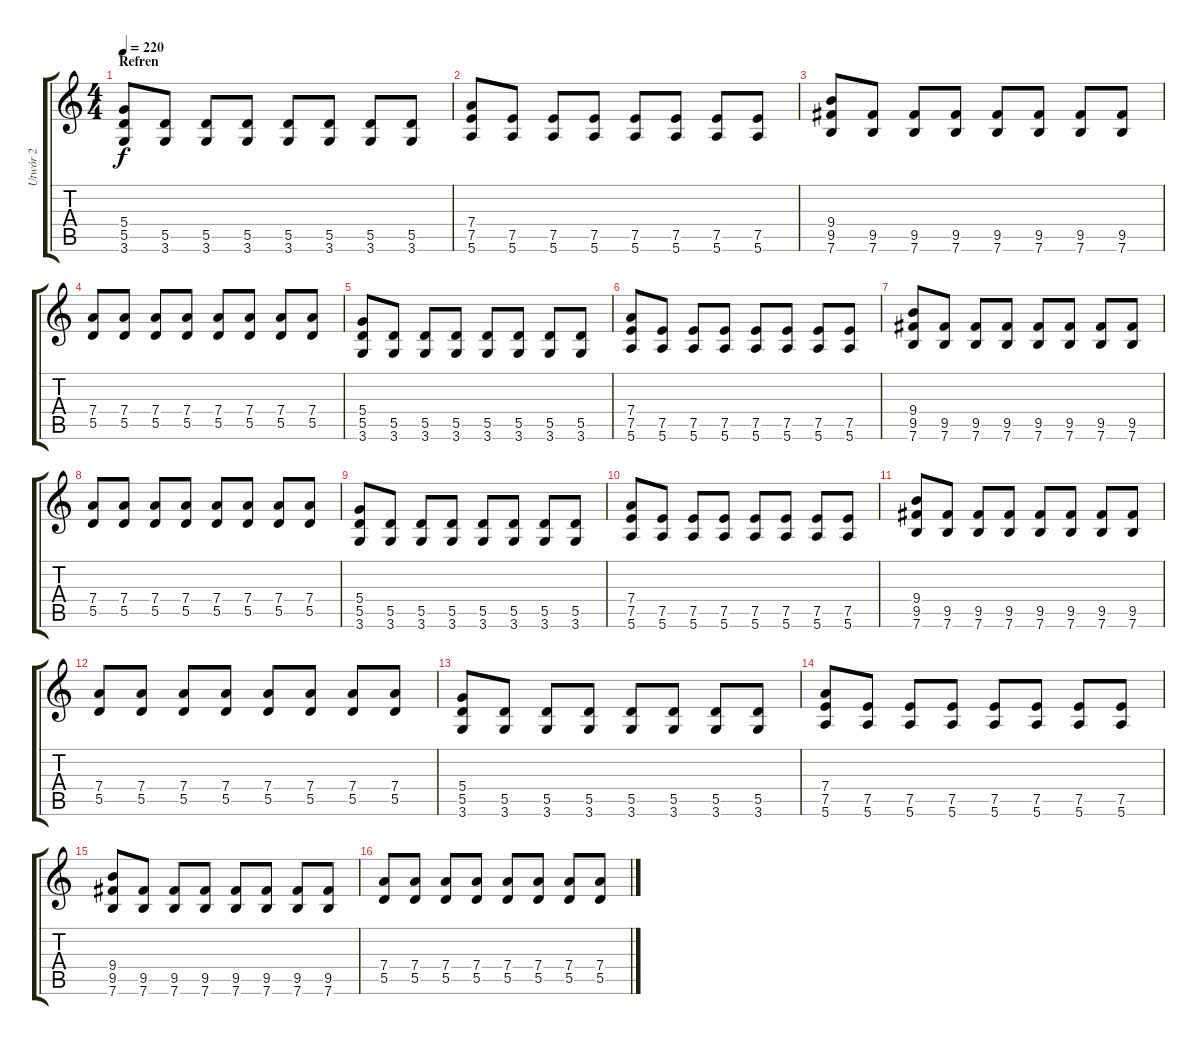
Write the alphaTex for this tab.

\track ("Utwór 2" "Utwór 2") {instrument distortionguitar}
\staff {score tabs}
\tuning (E4 B3 G3 D3 A2 E2) {hide}
\ts (4 4)
\section ("" "Refren")
\tempo 220
\clef g2
\ks c
(5.4 5.5 3.6).8{dy f} (5.5 3.6).8 (5.5 3.6).8 (5.5 3.6).8 (5.5 3.6).8 (5.5 3.6).8 (5.5 3.6).8 (5.5 3.6).8 |
(7.4 7.5 5.6).8 (7.5 5.6).8 (7.5 5.6).8 (7.5 5.6).8 (7.5 5.6).8 (7.5 5.6).8 (7.5 5.6).8 (7.5 5.6).8 |
(9.4 9.5 7.6).8 (9.5 7.6).8 (9.5 7.6).8 (9.5 7.6).8 (9.5 7.6).8 (9.5 7.6).8 (9.5 7.6).8 (9.5 7.6).8 |
(7.4 5.5).8 (7.4 5.5).8 (7.4 5.5).8 (7.4 5.5).8 (7.4 5.5).8 (7.4 5.5).8 (7.4 5.5).8 (7.4 5.5).8 |
(5.4 5.5 3.6).8 (5.5 3.6).8 (5.5 3.6).8 (5.5 3.6).8 (5.5 3.6).8 (5.5 3.6).8 (5.5 3.6).8 (5.5 3.6).8 |
(7.4 7.5 5.6).8 (7.5 5.6).8 (7.5 5.6).8 (7.5 5.6).8 (7.5 5.6).8 (7.5 5.6).8 (7.5 5.6).8 (7.5 5.6).8 |
(9.4 9.5 7.6).8 (9.5 7.6).8 (9.5 7.6).8 (9.5 7.6).8 (9.5 7.6).8 (9.5 7.6).8 (9.5 7.6).8 (9.5 7.6).8 |
(7.4 5.5).8 (7.4 5.5).8 (7.4 5.5).8 (7.4 5.5).8 (7.4 5.5).8 (7.4 5.5).8 (7.4 5.5).8 (7.4 5.5).8 |
(5.4 5.5 3.6).8 (5.5 3.6).8 (5.5 3.6).8 (5.5 3.6).8 (5.5 3.6).8 (5.5 3.6).8 (5.5 3.6).8 (5.5 3.6).8 |
(7.4 7.5 5.6).8 (7.5 5.6).8 (7.5 5.6).8 (7.5 5.6).8 (7.5 5.6).8 (7.5 5.6).8 (7.5 5.6).8 (7.5 5.6).8 |
(9.4 9.5 7.6).8 (9.5 7.6).8 (9.5 7.6).8 (9.5 7.6).8 (9.5 7.6).8 (9.5 7.6).8 (9.5 7.6).8 (9.5 7.6).8 |
(7.4 5.5).8 (7.4 5.5).8 (7.4 5.5).8 (7.4 5.5).8 (7.4 5.5).8 (7.4 5.5).8 (7.4 5.5).8 (7.4 5.5).8 |
(5.4 5.5 3.6).8 (5.5 3.6).8 (5.5 3.6).8 (5.5 3.6).8 (5.5 3.6).8 (5.5 3.6).8 (5.5 3.6).8 (5.5 3.6).8 |
(7.4 7.5 5.6).8 (7.5 5.6).8 (7.5 5.6).8 (7.5 5.6).8 (7.5 5.6).8 (7.5 5.6).8 (7.5 5.6).8 (7.5 5.6).8 |
(9.4 9.5 7.6).8 (9.5 7.6).8 (9.5 7.6).8 (9.5 7.6).8 (9.5 7.6).8 (9.5 7.6).8 (9.5 7.6).8 (9.5 7.6).8 |
(7.4 5.5).8 (7.4 5.5).8 (7.4 5.5).8 (7.4 5.5).8 (7.4 5.5).8 (7.4 5.5).8 (7.4 5.5).8 (7.4 5.5).8
